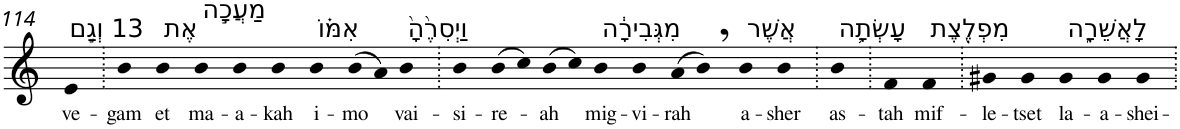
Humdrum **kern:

**kern	**text
*part1	*part1
*staff1	*staff1
*I"Piano	*
*I'Pno	*
!!LO:PB:g=z
*clefG2	*
*k[]	*
=114	=114
!LO:TX:a:t=13 וְגַ֣ם	!
!	!LO:LY:b
4e	ve-
=115.	=115.
!	!LO:LY:b
4b	-gam
!LO:TX:a:t=אֶת	!
!	!LO:LY:b
4b	et
!LO:TX:a:t=מַעֲכָ֣ה	!
!	!LO:LY:b
4b	ma-
!	!LO:LY:b
4b	-a-
!	!LO:LY:b
4b	-kah
!LO:TX:a:t=אִמּ֗וֹ	!
!	!LO:LY:b
4b	i-
!	!LO:LY:b
(>8b	-mo
8a)	.
!LO:TX:a:t=וַיְסִרֶ֙הָ֙	!
!	!LO:LY:b
4b	vai-
=116.	=116.
!	!LO:LY:b
4b	-si-
!	!LO:LY:b
(>8b	-re-
8cc)	.
!	!LO:LY:b
(>8b	-ah
8cc)	.
!LO:TX:a:t=מִגְּבִירָ֔ה	!
!	!LO:LY:b
4b	mig-
!	!LO:LY:b
4b	-vi-
!	!LO:LY:b
(>8a	-rah
8b,)	.
!LO:TX:a:t=אֲשֶׁר	!
!	!LO:LY:b
4b	a-
!	!LO:LY:b
4b	-sher
=117.	=117.
!LO:TX:a:t=עָשְׂתָ֥ה	!
!	!LO:LY:b
4b	as-
=118.	=118.
!	!LO:LY:b
4f	-tah
!LO:TX:a:t=מִפְלֶ֖צֶת	!
!	!LO:LY:b
4f	mif-
=119.	=119.
!	!LO:LY:b
4g#X	-le-
!	!LO:LY:b
4g#	-tset
!LO:TX:a:t=לָאֲשֵׁרָ֑ה	!
!	!LO:LY:b
4g#	la-
!	!LO:LY:b
4g#	-a-
!	!LO:LY:b
4g#	-shei-
=.	=.
*-	*-
